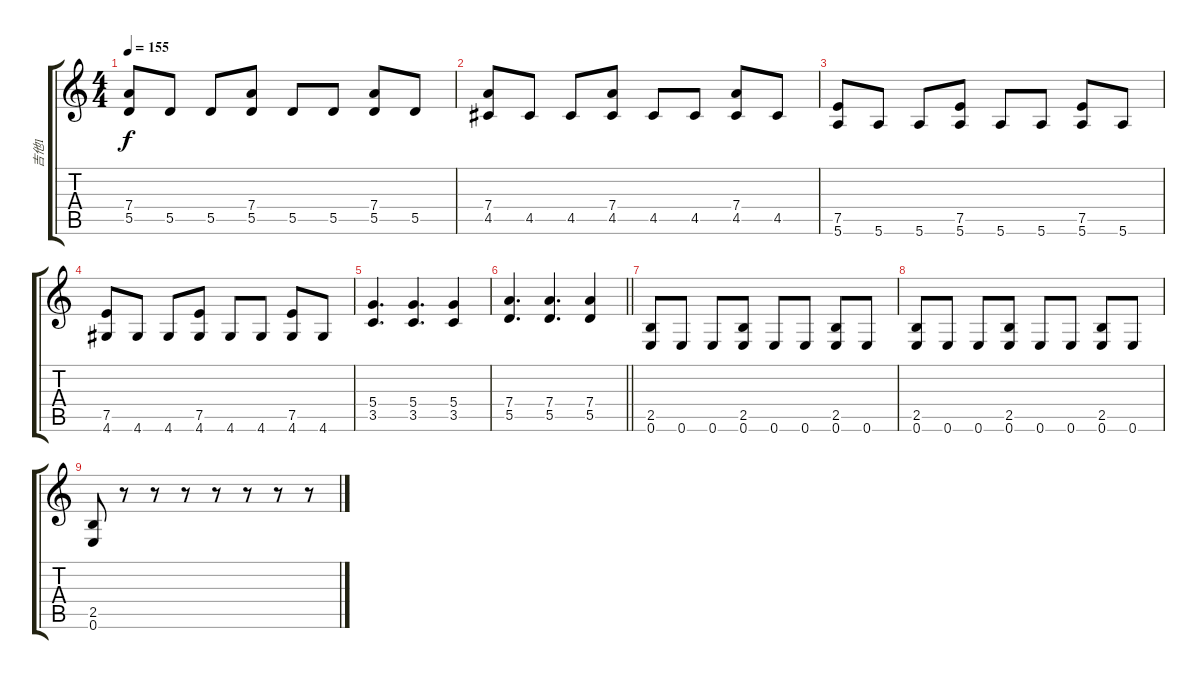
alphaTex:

\track ("吉他1" "吉他1") {instrument overdrivenguitar}
\staff {score tabs}
\tuning (E4 B3 G3 D3 A2 E2) {hide}
\ts (4 4)
\tempo 155
\clef g2
\ks c
(7.4 5.5).8{dy f} 5.5.8 5.5.8 (7.4 5.5).8 5.5.8 5.5.8 (7.4 5.5).8 5.5.8 |
(7.4 4.5).8 4.5.8 4.5.8 (7.4 4.5).8 4.5.8 4.5.8 (7.4 4.5).8 4.5.8 |
(7.5 5.6).8 5.6.8 5.6.8 (7.5 5.6).8 5.6.8 5.6.8 (7.5 5.6).8 5.6.8 |
(7.5 4.6).8 4.6.8 4.6.8 (7.5 4.6).8 4.6.8 4.6.8 (7.5 4.6).8 4.6.8 |
(5.4 3.5).4{d} (5.4 3.5).4{d} (5.4 3.5).4 |
\barLineRight lightlight
(7.4 5.5).4{d} (7.4 5.5).4{d} (7.4 5.5).4 |
(2.5 0.6).8 0.6.8 0.6.8 (2.5 0.6).8 0.6.8 0.6.8 (2.5 0.6).8 0.6.8 |
(2.5 0.6).8 0.6.8 0.6.8 (2.5 0.6).8 0.6.8 0.6.8 (2.5 0.6).8 0.6.8 |
(2.5 0.6).8 r.8 r.8 r.8 r.8 r.8 r.8 r.8
